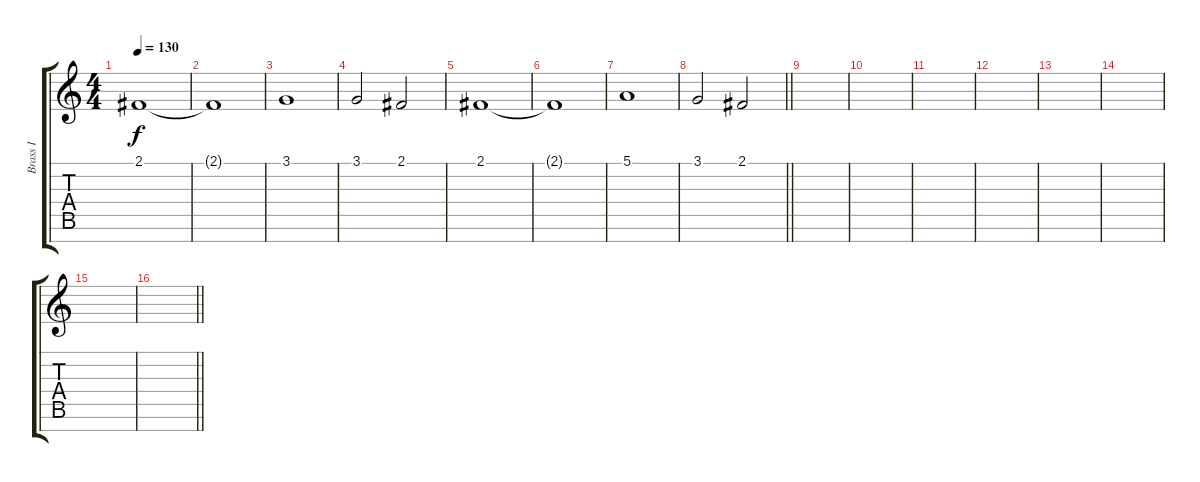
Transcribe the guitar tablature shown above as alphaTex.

\track ("Brass I" "Brass I") {instrument frenchhorn}
\staff {score tabs}
\tuning (E4 B3 G3 D3 A2 E2 B1) {hide}
\ts (4 4)
\tempo 130
\clef g2
\ks c
2.1.1{dy f volume 10} |
2.1{t}.1 |
3.1.1 |
3.1.2 2.1.2 |
2.1.1 |
2.1{t}.1 |
5.1.1 |
\barLineRight lightlight
3.1.2 2.1.2 |
\section ("" "")
|
|
|
|
|
|
|
\barLineRight lightlight
